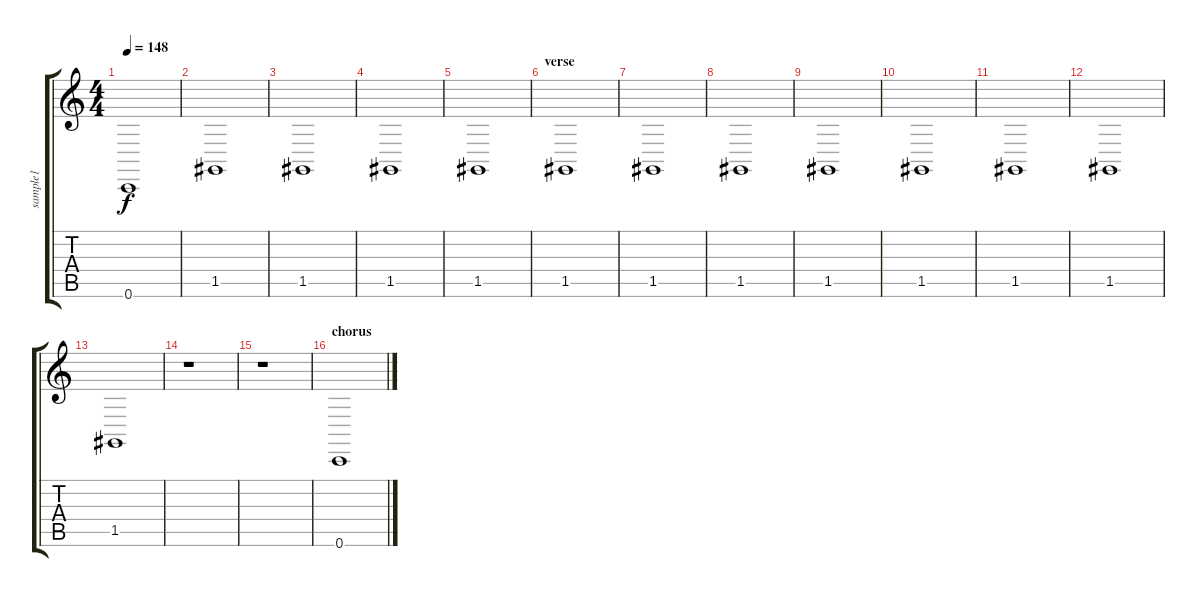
\track ("sample1" "sample1") {instrument stringensemble2}
\staff {score tabs}
\tuning (D4 A3 F3 C3 G2 C2) {hide}
\ts (4 4)
\tempo 148
\clef g2
\ks c
0.6.1{dy f} |
1.5.1 |
1.5.1 |
1.5.1 |
1.5.1 |
\section ("" "verse")
1.5.1 |
1.5.1 |
1.5.1 |
1.5.1 |
1.5.1 |
1.5.1 |
1.5.1 |
1.5.1 |
r.1 |
r.1 |
\section ("" "chorus")
0.6.1
